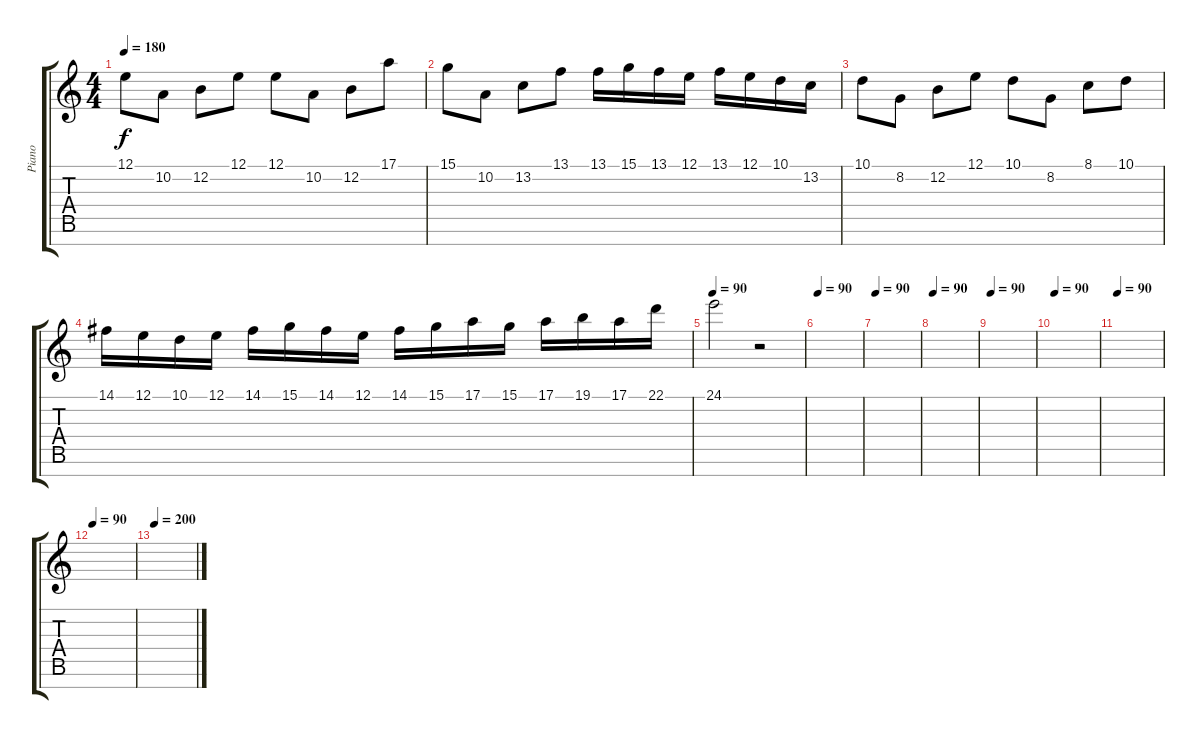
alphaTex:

\track ("Piano" "Piano") {instrument acousticgrandpiano}
\staff {score tabs}
\tuning (E4 B3 G3 D3 A2 E2 B1) {hide}
\ts (4 4)
\tempo 180
\clef g2
\ks c
12.1.8{dy f} 10.2.8 12.2.8 12.1.8 12.1.8 10.2.8 12.2.8 17.1.8 |
15.1.8 10.2.8 13.2.8 13.1.8 13.1.16 15.1.16 13.1.16 12.1.16 13.1.16 12.1.16 10.1.16 13.2.16 |
10.1.8 8.2.8 12.2.8 12.1.8 10.1.8 8.2.8 8.1.8 10.1.8 |
14.1.16 12.1.16 10.1.16 12.1.16 14.1.16 15.1.16 14.1.16 12.1.16 14.1.16 15.1.16 17.1.16 15.1.16 17.1.16 19.1.16 17.1.16 22.1.16 |
\tempo 90
24.1.2 r.2 |
\tempo 90
|
\tempo 90
|
\tempo 90
|
\tempo 90
|
\tempo 90
|
\tempo 90
|
\tempo 90
|
\tempo 200
